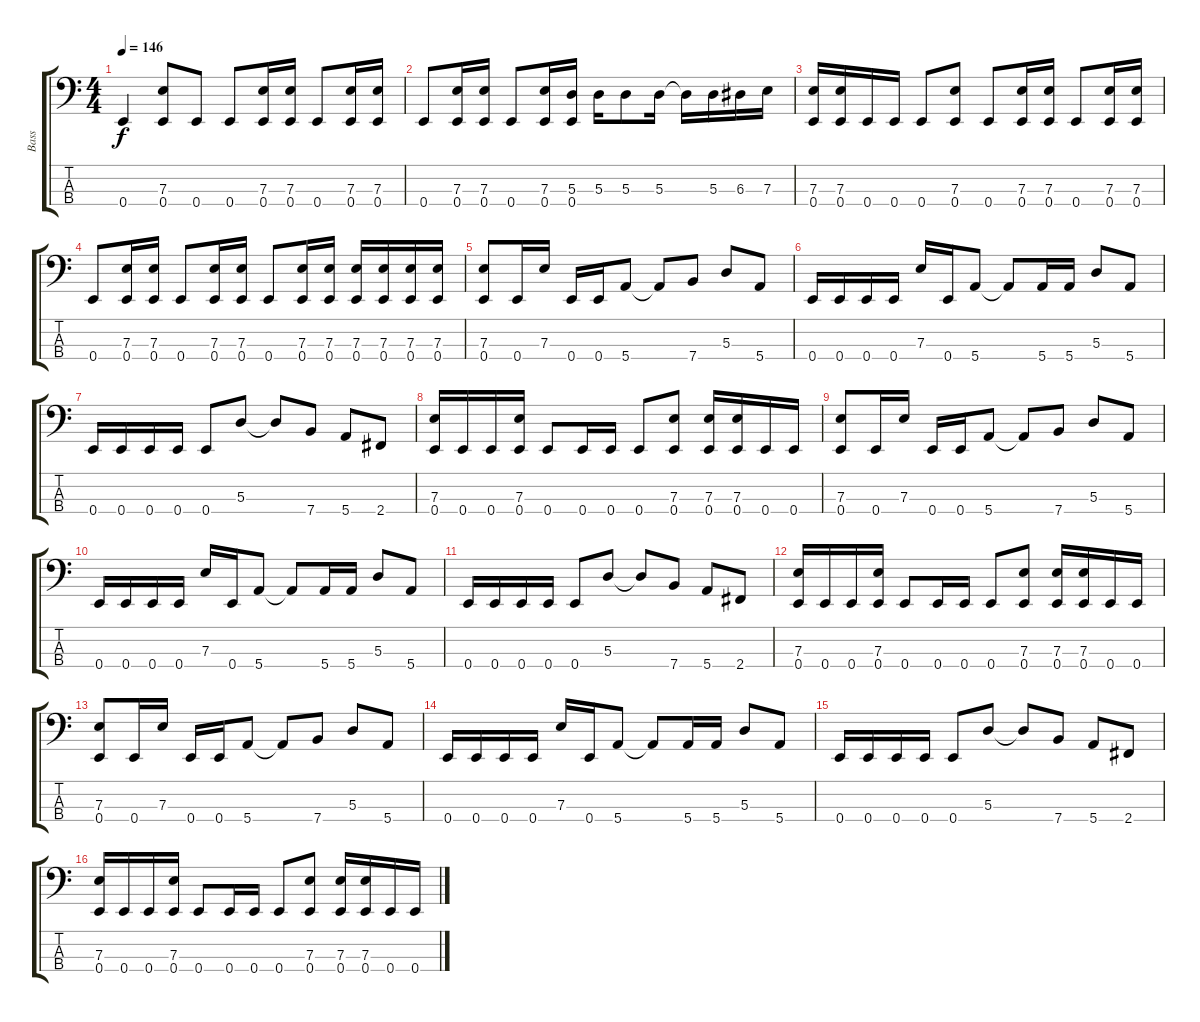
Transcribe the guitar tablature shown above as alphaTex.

\track ("Bass" "Bass") {instrument electricbasspick}
\staff {score tabs}
\tuning (G2 D2 A1 E1) {hide}
\ts (4 4)
\tempo 146
\clef f4
\ks c
0.4.4{dy f} (7.3 0.4).8 0.4.8 0.4.8 (7.3 0.4).16 (7.3 0.4).16 0.4.8 (7.3 0.4).16 (7.3 0.4).16 |
0.4.8 (7.3 0.4).16 (7.3 0.4).16 0.4.8 (7.3 0.4).16 (5.3 0.4).16 5.3.16 5.3.8 5.3.16 5.3{t}.16 5.3.16 6.3.16 7.3.16 |
(7.3 0.4).16 (7.3 0.4).16 0.4.16 0.4.16 0.4.8 (7.3 0.4).8 0.4.8 (7.3 0.4).16 (7.3 0.4).16 0.4.8 (7.3 0.4).16 (7.3 0.4).16 |
0.4.8 (7.3 0.4).16 (7.3 0.4).16 0.4.8 (7.3 0.4).16 (7.3 0.4).16 0.4.8 (7.3 0.4).16 (7.3 0.4).16 (7.3 0.4).16 (7.3 0.4).16 (7.3 0.4).16 (7.3 0.4).16 |
(7.3 0.4).8 0.4.16 7.3.16 0.4.16 0.4.16 5.4.8 5.4{t}.8 7.4.8 5.3.8 5.4.8 |
0.4.16 0.4.16 0.4.16 0.4.16 7.3.16 0.4.16 5.4.8 5.4{t}.8 5.4.16 5.4.16 5.3.8 5.4.8 |
0.4.16 0.4.16 0.4.16 0.4.16 0.4.8 5.3.8 5.3{t}.8 7.4.8 5.4.8 2.4.8 |
(7.3 0.4).16 0.4.16 0.4.16 (7.3 0.4).16 0.4.8 0.4.16 0.4.16 0.4.8 (7.3 0.4).8 (7.3 0.4).16 (7.3 0.4).16 0.4.16 0.4.16 |
(7.3 0.4).8 0.4.16 7.3.16 0.4.16 0.4.16 5.4.8 5.4{t}.8 7.4.8 5.3.8 5.4.8 |
0.4.16 0.4.16 0.4.16 0.4.16 7.3.16 0.4.16 5.4.8 5.4{t}.8 5.4.16 5.4.16 5.3.8 5.4.8 |
0.4.16 0.4.16 0.4.16 0.4.16 0.4.8 5.3.8 5.3{t}.8 7.4.8 5.4.8 2.4.8 |
(7.3 0.4).16 0.4.16 0.4.16 (7.3 0.4).16 0.4.8 0.4.16 0.4.16 0.4.8 (7.3 0.4).8 (7.3 0.4).16 (7.3 0.4).16 0.4.16 0.4.16 |
(7.3 0.4).8 0.4.16 7.3.16 0.4.16 0.4.16 5.4.8 5.4{t}.8 7.4.8 5.3.8 5.4.8 |
0.4.16 0.4.16 0.4.16 0.4.16 7.3.16 0.4.16 5.4.8 5.4{t}.8 5.4.16 5.4.16 5.3.8 5.4.8 |
0.4.16 0.4.16 0.4.16 0.4.16 0.4.8 5.3.8 5.3{t}.8 7.4.8 5.4.8 2.4.8 |
(7.3 0.4).16 0.4.16 0.4.16 (7.3 0.4).16 0.4.8 0.4.16 0.4.16 0.4.8 (7.3 0.4).8 (7.3 0.4).16 (7.3 0.4).16 0.4.16 0.4.16
